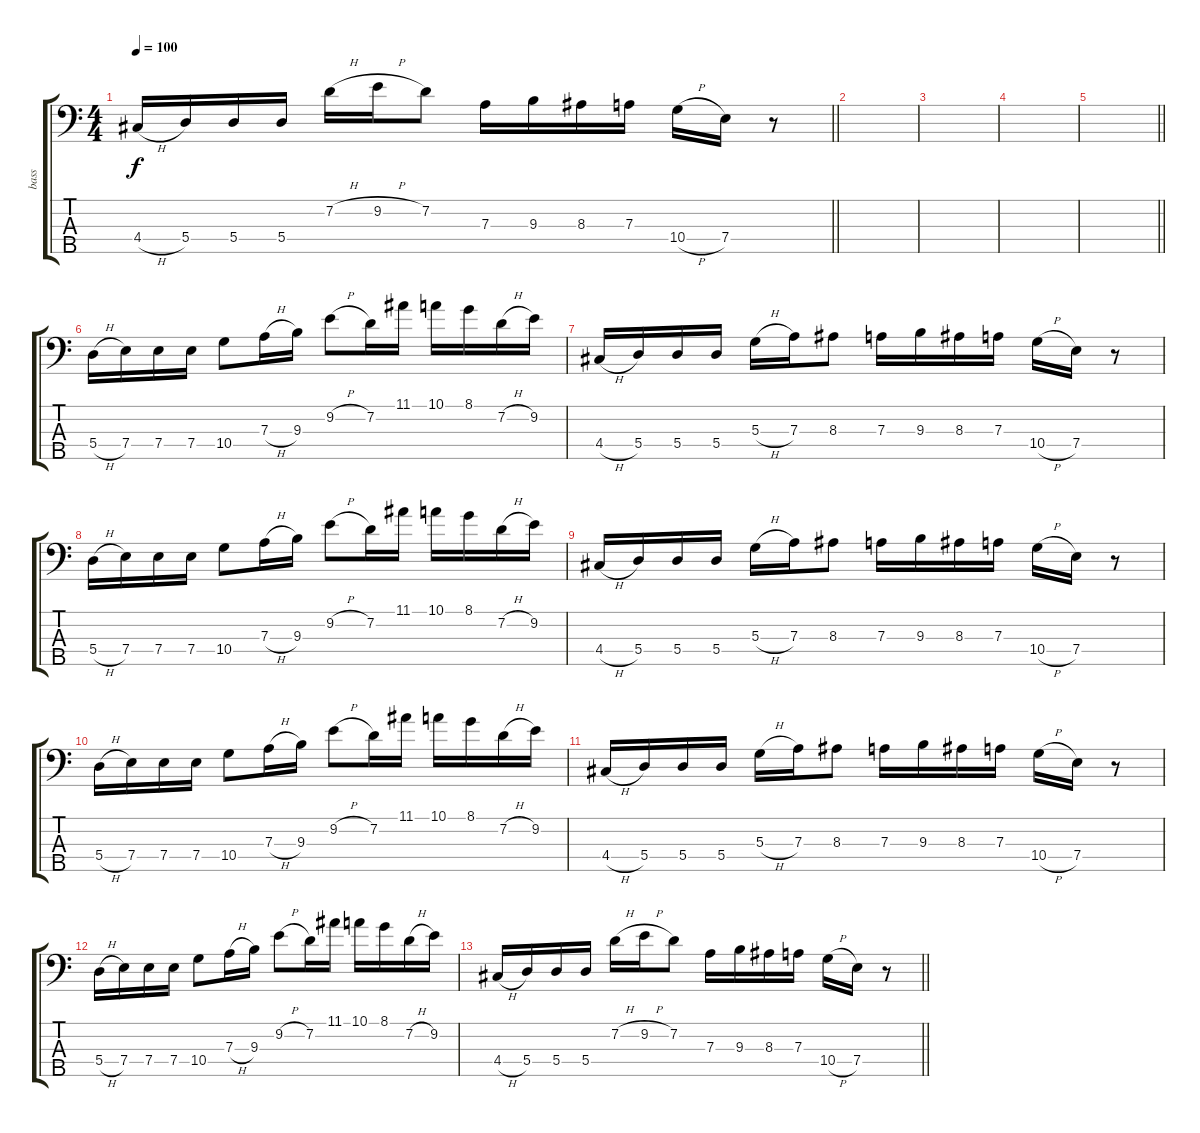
\track ("bass" "bass") {instrument slapbass2}
\staff {score tabs}
\tuning (B2 G2 D2 A1 E1) {hide}
\ts (4 4)
\tempo 100
\clef f4
\barLineRight lightlight
\ks c
4.4{h}.16{dy f} 5.4.16 5.4.16 5.4.16 7.2{h}.16 9.2{h}.16 7.2.8 7.3.16 9.3.16 8.3.16 7.3.16 10.4{h}.16 7.4.16 r.8 |
|
|
|
\barLineRight lightlight
|
5.4{h}.16 7.4.16 7.4.16 7.4.16 10.4.8 7.3{h}.16 9.3.16 9.2{h}.8 7.2.16 11.1.16 10.1.16 8.1.16 7.2{h}.16 9.2.16 |
4.4{h}.16 5.4.16 5.4.16 5.4.16 5.3{h}.16 7.3.16 8.3.8 7.3.16 9.3.16 8.3.16 7.3.16 10.4{h}.16 7.4.16 r.8 |
5.4{h}.16 7.4.16 7.4.16 7.4.16 10.4.8 7.3{h}.16 9.3.16 9.2{h}.8 7.2.16 11.1.16 10.1.16 8.1.16 7.2{h}.16 9.2.16 |
4.4{h}.16 5.4.16 5.4.16 5.4.16 5.3{h}.16 7.3.16 8.3.8 7.3.16 9.3.16 8.3.16 7.3.16 10.4{h}.16 7.4.16 r.8 |
5.4{h}.16 7.4.16 7.4.16 7.4.16 10.4.8 7.3{h}.16 9.3.16 9.2{h}.8 7.2.16 11.1.16 10.1.16 8.1.16 7.2{h}.16 9.2.16 |
4.4{h}.16 5.4.16 5.4.16 5.4.16 5.3{h}.16 7.3.16 8.3.8 7.3.16 9.3.16 8.3.16 7.3.16 10.4{h}.16 7.4.16 r.8 |
5.4{h}.16 7.4.16 7.4.16 7.4.16 10.4.8 7.3{h}.16 9.3.16 9.2{h}.8 7.2.16 11.1.16 10.1.16 8.1.16 7.2{h}.16 9.2.16 |
\barLineRight lightlight
4.4{h}.16 5.4.16 5.4.16 5.4.16 7.2{h}.16 9.2{h}.16 7.2.8 7.3.16 9.3.16 8.3.16 7.3.16 10.4{h}.16 7.4.16 r.8
